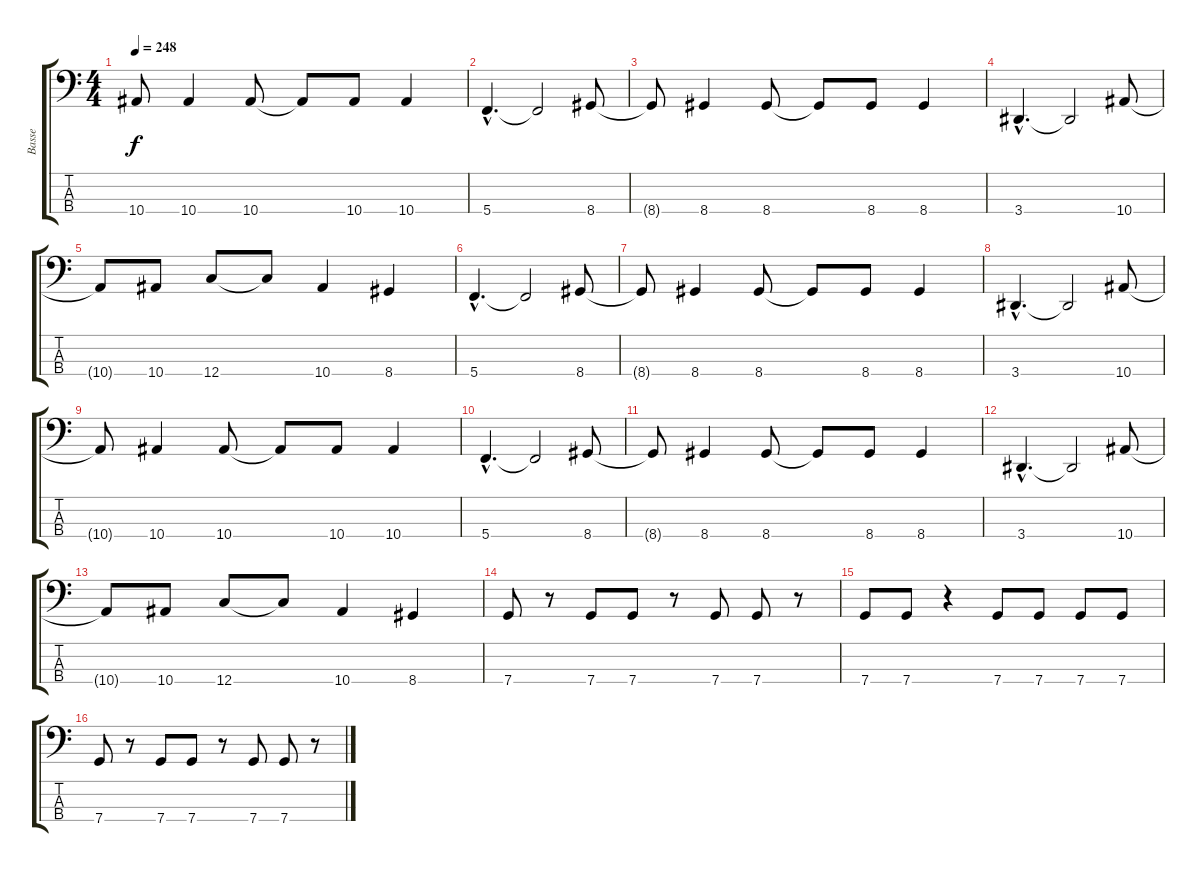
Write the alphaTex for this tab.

\track ("Basse" "Basse") {instrument electricbasspick}
\staff {score tabs}
\tuning (F2 C2 G1 C1) {hide}
\ts (4 4)
\tempo 248
\clef f4
\ks c
10.4{t}.8{dy f} 10.4.4 10.4.8 10.4{t}.8 10.4.8 10.4.4 |
5.4{hac}.4{d} 5.4{t}.2 8.4.8 |
8.4{t}.8 8.4.4 8.4.8 8.4{t}.8 8.4.8 8.4.4 |
3.4{hac}.4{d} 3.4{t}.2 10.4.8 |
10.4{t}.8 10.4.8 12.4.8 12.4{t}.8 10.4.4 8.4.4 |
5.4{hac}.4{d} 5.4{t}.2 8.4.8 |
8.4{t}.8 8.4.4 8.4.8 8.4{t}.8 8.4.8 8.4.4 |
3.4{hac}.4{d} 3.4{t}.2 10.4.8 |
10.4{t}.8 10.4.4 10.4.8 10.4{t}.8 10.4.8 10.4.4 |
5.4{hac}.4{d} 5.4{t}.2 8.4.8 |
8.4{t}.8 8.4.4 8.4.8 8.4{t}.8 8.4.8 8.4.4 |
3.4{hac}.4{d} 3.4{t}.2 10.4.8 |
10.4{t}.8 10.4.8 12.4.8 12.4{t}.8 10.4.4 8.4.4 |
7.4.8 r.8 7.4.8 7.4.8 r.8 7.4.8 7.4.8 r.8 |
7.4.8 7.4.8 r.4 7.4.8 7.4.8 7.4.8 7.4.8 |
7.4.8 r.8 7.4.8 7.4.8 r.8 7.4.8 7.4.8 r.8
